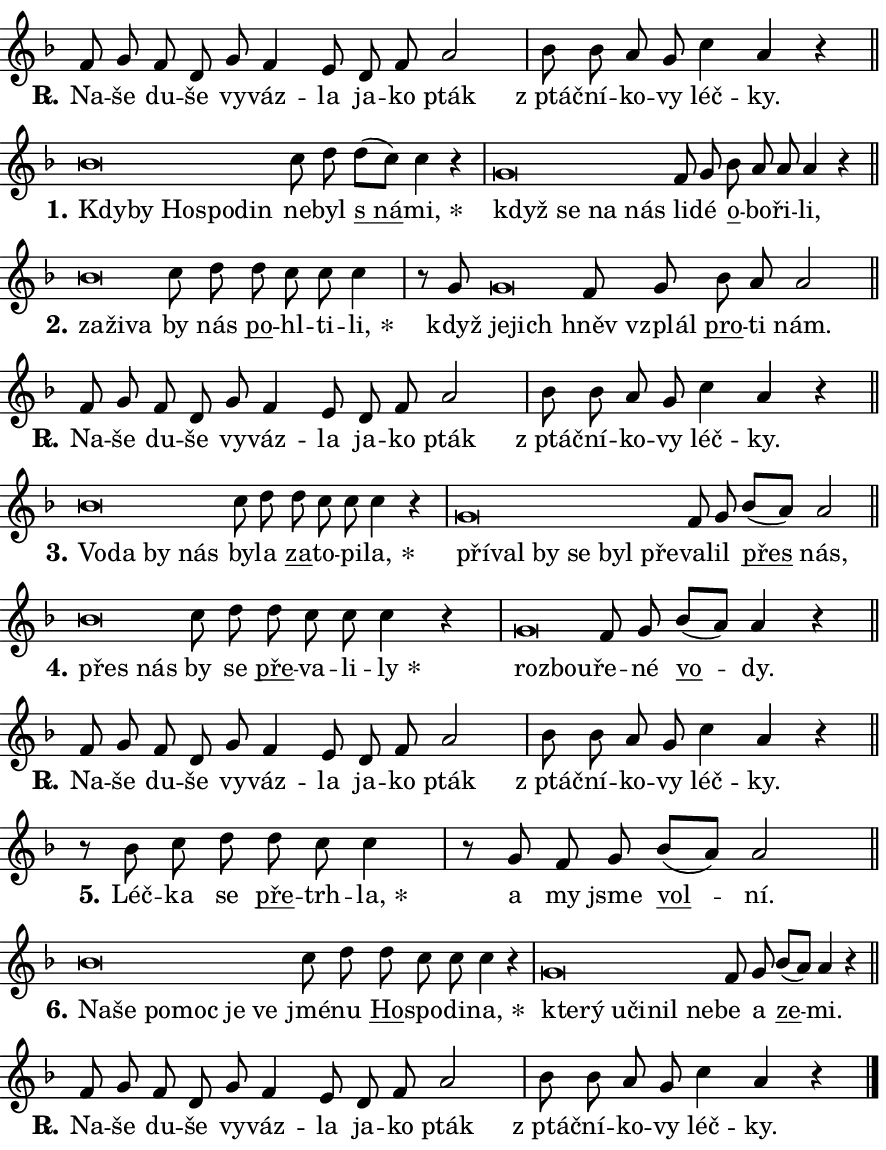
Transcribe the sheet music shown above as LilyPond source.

\version "2.24.0"
\header { tagline = "" }
\paper {
  indent = 0\cm
  top-margin = 0\cm
  right-margin = 0.13\cm % to fit lyric hyphens
  bottom-margin = 0\cm
  left-margin = 0\cm
  paper-width = 15\cm
  page-breaking = #ly:one-page-breaking
  system-system-spacing.basic-distance = #11
  score-system-spacing.basic-distance = #11
  ragged-last = ##f
}


%% Author: Thomas Morley
%% https://lists.gnu.org/archive/html/lilypond-user/2020-05/msg00002.html
#(define (line-position grob)
"Returns position of @var[grob} in current system:
   @code{'start}, if at first time-step
   @code{'end}, if at last time-step
   @code{'middle} otherwise
"
  (let* ((col (ly:item-get-column grob))
         (ln (ly:grob-object col 'left-neighbor))
         (rn (ly:grob-object col 'right-neighbor))
         (col-to-check-left (if (ly:grob? ln) ln col))
         (col-to-check-right (if (ly:grob? rn) rn col))
         (break-dir-left
           (and
             (ly:grob-property col-to-check-left 'non-musical #f)
             (ly:item-break-dir col-to-check-left)))
         (break-dir-right
           (and
             (ly:grob-property col-to-check-right 'non-musical #f)
             (ly:item-break-dir col-to-check-right))))
        (cond ((eqv? 1 break-dir-left) 'start)
              ((eqv? -1 break-dir-right) 'end)
              (else 'middle))))

#(define (tranparent-at-line-position vctor)
  (lambda (grob)
  "Relying on @code{line-position} select the relevant enry from @var{vctor}.
Used to determine transparency,"
    (case (line-position grob)
      ((end) (not (vector-ref vctor 0)))
      ((middle) (not (vector-ref vctor 1)))
      ((start) (not (vector-ref vctor 2))))))

noteHeadBreakVisibility =
#(define-music-function (break-visibility)(vector?)
"Makes @code{NoteHead}s transparent relying on @var{break-visibility}"
#{
  \override NoteHead.transparent =
    #(tranparent-at-line-position break-visibility)
#})

#(define delete-ledgers-for-transparent-note-heads
  (lambda (grob)
    "Reads whether a @code{NoteHead} is transparent.
If so this @code{NoteHead} is removed from @code{'note-heads} from
@var{grob}, which is supposed to be @code{LedgerLineSpanner}.
As a result ledgers are not printed for this @code{NoteHead}"
    (let* ((nhds-array (ly:grob-object grob 'note-heads))
           (nhds-list
             (if (ly:grob-array? nhds-array)
                 (ly:grob-array->list nhds-array)
                 '()))
           ;; Relies on the transparent-property being done before
           ;; Staff.LedgerLineSpanner.after-line-breaking is executed.
           ;; This is fragile ...
           (to-keep
             (remove
               (lambda (nhd)
                 (ly:grob-property nhd 'transparent #f))
               nhds-list)))
      ;; TODO find a better method to iterate over grob-arrays, similiar
      ;; to filter/remove etc for lists
      ;; For now rebuilt from scratch
      (set! (ly:grob-object grob 'note-heads)  '())
      (for-each
        (lambda (nhd)
          (ly:pointer-group-interface::add-grob grob 'note-heads nhd))
        to-keep))))

squashNotes = {
  \override NoteHead.X-extent = #'(-0.2 . 0.2)
  \override NoteHead.Y-extent = #'(-0.75 . 0)
  \override NoteHead.stencil =
    #(lambda (grob)
       (let ((pos (ly:grob-property grob 'staff-position)))
         (begin
           (if (< pos -7) (display "ERROR: Lower brevis then expected\n") (display ""))
           (if (<= pos -6) ly:text-interface::print ly:note-head::print))))
}
unSquashNotes = {
  \revert NoteHead.X-extent
  \revert NoteHead.Y-extent
  \revert NoteHead.stencil
}

hideNotes = \noteHeadBreakVisibility #begin-of-line-visible
unHideNotes = \noteHeadBreakVisibility #all-visible

% work-around for resetting accidentals
% https://lilypond.org/doc/v2.23/Documentation/notation/displaying-rhythms#unmetered-music
cadenzaMeasure = {
  \cadenzaOff
  \partial 1024 s1024
  \cadenzaOn
}

#(define-markup-command (accent layout props text) (markup?)
  "Underline accented syllable"
  (interpret-markup layout props
    #{\markup \override #'(offset . 4.3) \underline { #text }#}))

responsum = \markup \concat {
  "R" \hspace #-1.05 \path #0.1 #'((moveto 0 0.07) (lineto 0.9 0.8)) \hspace #0.05 "."
}

spaceSize = #0.6828661417322834 % exact space size for TeX Gyre Schola

\layout {
  \context {
    \Staff
    \remove "Time_signature_engraver"
    \override LedgerLineSpanner.after-line-breaking = #delete-ledgers-for-transparent-note-heads
  }
  \context {
    \Lyrics {
      \override LyricSpace.minimum-distance = \spaceSize
      \override LyricText.font-name = #"TeX Gyre Schola"
      \override LyricText.font-size = 1
      \override StanzaNumber.font-name = #"TeX Gyre Schola Bold"
      \override StanzaNumber.font-size = 1
    }
  }
  \context {
    \Score 
    \override NoteHead.text =
      #(lambda (grob) 
        (let ((pos (ly:grob-property grob 'staff-position)))
          #{\markup {
            \combine
              \halign #-0.55 \raise #(if (= pos -6) 0 0.5) \override #'(thickness . 2) \draw-line #'(3.2 . 0)
              \musicglyph "noteheads.sM1"
          }#}))
  }
}

% magnetic-lyrics.ily
%
%   written by
%     Jean Abou Samra <jean@abou-samra.fr>
%     Werner Lemberg <wl@gnu.org>
%
%   adapted by
%     Jiri Hon <jiri.hon@gmail.com>
%
% Version 2022-Apr-15

% https://www.mail-archive.com/lilypond-user@gnu.org/msg149350.html

#(define (Left_hyphen_pointer_engraver context)
   "Collect syllable-hyphen-syllable occurrences in lyrics and store
them in properties.  This engraver only looks to the left.  For
example, if the lyrics input is @code{foo -- bar}, it does the
following.

@itemize @bullet
@item
Set the @code{text} property of the @code{LyricHyphen} grob between
@q{foo} and @q{bar} to @code{foo}.

@item
Set the @code{left-hyphen} property of the @code{LyricText} grob with
text @q{foo} to the @code{LyricHyphen} grob between @q{foo} and
@q{bar}.
@end itemize

Use this auxiliary engraver in combination with the
@code{lyric-@/text::@/apply-@/magnetic-@/offset!} hook."
   (let ((hyphen #f)
         (text #f))
     (make-engraver
      (acknowledgers
       ((lyric-syllable-interface engraver grob source-engraver)
        (set! text grob)))
      (end-acknowledgers
       ((lyric-hyphen-interface engraver grob source-engraver)
        ;(when (not (grob::has-interface grob 'lyric-space-interface))
          (set! hyphen grob)));)
      ((stop-translation-timestep engraver)
       (when (and text hyphen)
         (ly:grob-set-object! text 'left-hyphen hyphen))
       (set! text #f)
       (set! hyphen #f)))))

#(define (lyric-text::apply-magnetic-offset! grob)
   "If the space between two syllables is less than the value in
property @code{LyricText@/.details@/.squash-threshold}, move the right
syllable to the left so that it gets concatenated with the left
syllable.

Use this function as a hook for
@code{LyricText@/.after-@/line-@/breaking} if the
@code{Left_@/hyphen_@/pointer_@/engraver} is active."
   (let ((hyphen (ly:grob-object grob 'left-hyphen #f)))
     (when hyphen
       (let ((left-text (ly:spanner-bound hyphen LEFT)))
         (when (grob::has-interface left-text 'lyric-syllable-interface)
           (let* ((common (ly:grob-common-refpoint grob left-text X))
                  (this-x-ext (ly:grob-extent grob common X))
                  (left-x-ext
                   (begin
                     ;; Trigger magnetism for left-text.
                     (ly:grob-property left-text 'after-line-breaking)
                     (ly:grob-extent left-text common X)))
                  ;; `delta` is the gap width between two syllables.
                  (delta (- (interval-start this-x-ext)
                            (interval-end left-x-ext)))
                  (details (ly:grob-property grob 'details))
                  (threshold (assoc-get 'squash-threshold details 0.2)))
             (when (< delta threshold)
               (let* (;; We have to manipulate the input text so that
                      ;; ligatures crossing syllable boundaries are not
                      ;; disabled.  For languages based on the Latin
                      ;; script this is essentially a beautification.
                      ;; However, for non-Western scripts it can be a
                      ;; necessity.
                      (lt (ly:grob-property left-text 'text))
                      (rt (ly:grob-property grob 'text))
                      (is-space (grob::has-interface hyphen 'lyric-space-interface))
                      (space (if is-space " " ""))
                      (extra-delta (if is-space spaceSize 0))
                      ;; Append new syllable.
                      (ltrt-space (if (and (string? lt) (string? rt))
                                (string-append lt space rt)
                                (make-concat-markup (list lt space rt))))
                      ;; Right-align `ltrt` to the right side.
                      (ltrt-space-markup (grob-interpret-markup
                               grob
                               (make-translate-markup
                                (cons (interval-length this-x-ext) 0)
                                (make-right-align-markup ltrt-space)))))
                 (begin
                   ;; Don't print `left-text`.
                   (ly:grob-set-property! left-text 'stencil #f)
                   ;; Set text and stencil (which holds all collected
                   ;; syllables so far) and shift it to the left.
                   (ly:grob-set-property! grob 'text ltrt-space)
                   (ly:grob-set-property! grob 'stencil ltrt-space-markup)
                   (ly:grob-translate-axis! grob (- (- delta extra-delta)) X))))))))))


#(define (lyric-hyphen::displace-bounds-first grob)
   ;; Make very sure this callback isn't triggered too early.
   (let ((left (ly:spanner-bound grob LEFT))
         (right (ly:spanner-bound grob RIGHT)))
     (ly:grob-property left 'after-line-breaking)
     (ly:grob-property right 'after-line-breaking)
     (ly:lyric-hyphen::print grob)))

squashThreshold = #0.4

\layout {
  \context {
    \Lyrics
    \consists #Left_hyphen_pointer_engraver
    \override LyricText.after-line-breaking =
      #lyric-text::apply-magnetic-offset!
    \override LyricHyphen.stencil = #lyric-hyphen::displace-bounds-first
    \override LyricText.details.squash-threshold = \squashThreshold
    \override LyricHyphen.minimum-distance = 0
    \override LyricHyphen.minimum-length = \squashThreshold
  }
}

squashText = \override LyricText.details.squash-threshold = 9999
unSquashText = \override LyricText.details.squash-threshold = \squashThreshold

leftText = \override LyricText.self-alignment-X = #LEFT
unLeftText = \revert LyricText.self-alignment-X

starOffset = #(lambda (grob) 
                (let ((x_offset (ly:self-alignment-interface::aligned-on-x-parent grob)))
                  (if (= x_offset 0) 0 (+ x_offset 1.2))))

star = #(define-music-function (syllable)(string?)
"Append star separator at the end of a syllable"
#{
  \once \override LyricText.X-offset = #starOffset
  \lyricmode { \markup {
    #syllable
    \override #'((font-name . "TeX Gyre Schola Bold")) \hspace #0.2 \lower #0.65 \larger "*"
  } }
#})

starAccent = #(define-music-function (syllable)(string?)
"Append star separator at the end of a syllable and make accent"
#{
  \once \override LyricText.X-offset = #starOffset
  \lyricmode { \markup {
    \accent #syllable
    \override #'((font-name . "TeX Gyre Schola Bold")) \hspace #0.2 \lower #0.65 \larger "*"
  } }
#})

breath = #(define-music-function (syllable)(string?)
"Append breathing indicator at the end of a syllable"
#{
  \lyricmode { \markup { #syllable "+" } }
#})

optionalBreath = #(define-music-function (syllable)(string?)
"Append optional breathing indicator at the end of a syllable"
#{
  \lyricmode { \markup { #syllable "(+)" } }
#})


\score {
    <<
        \new Voice = "melody" { \cadenzaOn \key f \major \relative { f'8 g f d g f4 e8 \bar "" d f a2 \cadenzaMeasure \bar "|" bes8 bes a g \bar "" c4 a r \cadenzaMeasure \bar "||" \break } }
        \new Lyrics \lyricsto "melody" { \lyricmode { \set stanza = \responsum
Na -- še du -- še vy -- váz -- la ja -- ko pták "z ptáč" -- ní -- ko -- vy léč -- ky. } }
    >>
    \layout {}
}

\score {
    <<
        \new Voice = "melody" { \cadenzaOn \key f \major \relative { \squashNotes bes'\breve*1/16 \hideNotes \breve*1/16 \bar "" \breve*1/16 \bar "" \breve*1/16 \breve*1/16 \bar "" \unHideNotes \unSquashNotes c8 d \bar "" d[( c)] c4 r \cadenzaMeasure \bar "|" \squashNotes g\breve*1/16 \hideNotes \breve*1/16 \bar "" \breve*1/16 \breve*1/16 \bar "" \unHideNotes \unSquashNotes f8 g \bar "" bes a a a4 r \cadenzaMeasure \bar "||" \break } }
        \new Lyrics \lyricsto "melody" { \lyricmode { \set stanza = "1."
\leftText Kdy -- \squashText by Ho -- spo -- din \unLeftText \unSquashText ne -- byl \markup \accent "s ná" -- \star mi, \leftText když \squashText se na nás \unLeftText \unSquashText li -- dé \markup \accent o -- bo -- ři -- li, } }
    >>
    \layout {}
}

\score {
    <<
        \new Voice = "melody" { \cadenzaOn \key f \major \relative { \squashNotes bes'\breve*1/16 \hideNotes \breve*1/16 \breve*1/16 \bar "" \unHideNotes \unSquashNotes c8 d \bar "" d c c c4 \cadenzaMeasure \bar "|" r8 g8 \squashNotes g\breve*1/16 \hideNotes \breve*1/16 \bar "" \unHideNotes \unSquashNotes f8 g \bar "" bes a a2 \cadenzaMeasure \bar "||" \break } }
        \new Lyrics \lyricsto "melody" { \lyricmode { \set stanza = "2."
\leftText za -- \squashText ži -- va \unLeftText \unSquashText by nás \markup \accent po -- hl -- ti -- \star li, když \leftText je -- \squashText jich \unLeftText \unSquashText hněv vzplál \markup \accent pro -- ti nám. } }
    >>
    \layout {}
}

\score {
    <<
        \new Voice = "melody" { \cadenzaOn \key f \major \relative { f'8 g f d g f4 e8 \bar "" d f a2 \cadenzaMeasure \bar "|" bes8 bes a g \bar "" c4 a r \cadenzaMeasure \bar "||" \break } }
        \new Lyrics \lyricsto "melody" { \lyricmode { \set stanza = \responsum
Na -- še du -- še vy -- váz -- la ja -- ko pták "z ptáč" -- ní -- ko -- vy léč -- ky. } }
    >>
    \layout {}
}

\score {
    <<
        \new Voice = "melody" { \cadenzaOn \key f \major \relative { \squashNotes bes'\breve*1/16 \hideNotes \breve*1/16 \bar "" \breve*1/16 \breve*1/16 \bar "" \unHideNotes \unSquashNotes c8 d \bar "" d c c c4 r \cadenzaMeasure \bar "|" \squashNotes g\breve*1/16 \hideNotes \breve*1/16 \bar "" \breve*1/16 \bar "" \breve*1/16 \bar "" \breve*1/16 \breve*1/16 \bar "" \unHideNotes \unSquashNotes f8 g \bar "" bes[( a)] a2 \cadenzaMeasure \bar "||" \break } }
        \new Lyrics \lyricsto "melody" { \lyricmode { \set stanza = "3."
\leftText Vo -- \squashText da by nás \unLeftText \unSquashText by -- la \markup \accent za -- to -- pi -- \star la, \leftText pří -- \squashText val by se byl pře -- \unLeftText \unSquashText va -- lil \markup \accent přes nás, } }
    >>
    \layout {}
}

\score {
    <<
        \new Voice = "melody" { \cadenzaOn \key f \major \relative { \squashNotes bes'\breve*1/16 \hideNotes \breve*1/16 \bar "" \unHideNotes \unSquashNotes c8 d \bar "" d c c c4 r \cadenzaMeasure \bar "|" \squashNotes g\breve*1/16 \hideNotes \breve*1/16 \bar "" \unHideNotes \unSquashNotes f8 g \bar "" bes[( a)] a4 r \cadenzaMeasure \bar "||" \break } }
        \new Lyrics \lyricsto "melody" { \lyricmode { \set stanza = "4."
\leftText přes \squashText nás \unLeftText \unSquashText by se \markup \accent pře -- va -- li -- \star ly \leftText roz -- \squashText bou -- \unLeftText \unSquashText ře -- né \markup \accent vo -- dy. } }
    >>
    \layout {}
}

\score {
    <<
        \new Voice = "melody" { \cadenzaOn \key f \major \relative { f'8 g f d g f4 e8 \bar "" d f a2 \cadenzaMeasure \bar "|" bes8 bes a g \bar "" c4 a r \cadenzaMeasure \bar "||" \break } }
        \new Lyrics \lyricsto "melody" { \lyricmode { \set stanza = \responsum
Na -- še du -- še vy -- váz -- la ja -- ko pták "z ptáč" -- ní -- ko -- vy léč -- ky. } }
    >>
    \layout {}
}

\score {
    <<
        \new Voice = "melody" { \cadenzaOn \key f \major \relative { r8 bes' c8 d \bar "" d c c4 \cadenzaMeasure \bar "|" r8 g8 f8 g \bar "" bes[( a)] a2 \cadenzaMeasure \bar "||" \break } }
        \new Lyrics \lyricsto "melody" { \lyricmode { \set stanza = "5."
Léč -- ka se \markup \accent pře -- trh -- \star la, a my jsme \markup \accent vol -- ní. } }
    >>
    \layout {}
}

\score {
    <<
        \new Voice = "melody" { \cadenzaOn \key f \major \relative { \squashNotes bes'\breve*1/16 \hideNotes \breve*1/16 \bar "" \breve*1/16 \bar "" \breve*1/16 \bar "" \breve*1/16 \breve*1/16 \bar "" \unHideNotes \unSquashNotes c8 d \bar "" d c c c4 r \cadenzaMeasure \bar "|" \squashNotes g\breve*1/16 \hideNotes \breve*1/16 \bar "" \breve*1/16 \bar "" \breve*1/16 \bar "" \breve*1/16 \breve*1/16 \bar "" \unHideNotes \unSquashNotes f8 g \bar "" bes[( a)] a4 r \cadenzaMeasure \bar "||" \break } }
        \new Lyrics \lyricsto "melody" { \lyricmode { \set stanza = "6."
\leftText Na -- \squashText še po -- moc je ve \unLeftText \unSquashText jmé -- nu \markup \accent Ho -- spo -- di -- \star na, \leftText kte -- \squashText rý u -- či -- nil ne -- \unLeftText \unSquashText be a \markup \accent ze -- mi. } }
    >>
    \layout {}
}

\score {
    <<
        \new Voice = "melody" { \cadenzaOn \key f \major \relative { f'8 g f d g f4 e8 \bar "" d f a2 \cadenzaMeasure \bar "|" bes8 bes a g \bar "" c4 a r \cadenzaMeasure \bar "||" \break } \bar "|." }
        \new Lyrics \lyricsto "melody" { \lyricmode { \set stanza = \responsum
Na -- še du -- še vy -- váz -- la ja -- ko pták "z ptáč" -- ní -- ko -- vy léč -- ky. } }
    >>
    \layout {}
}
